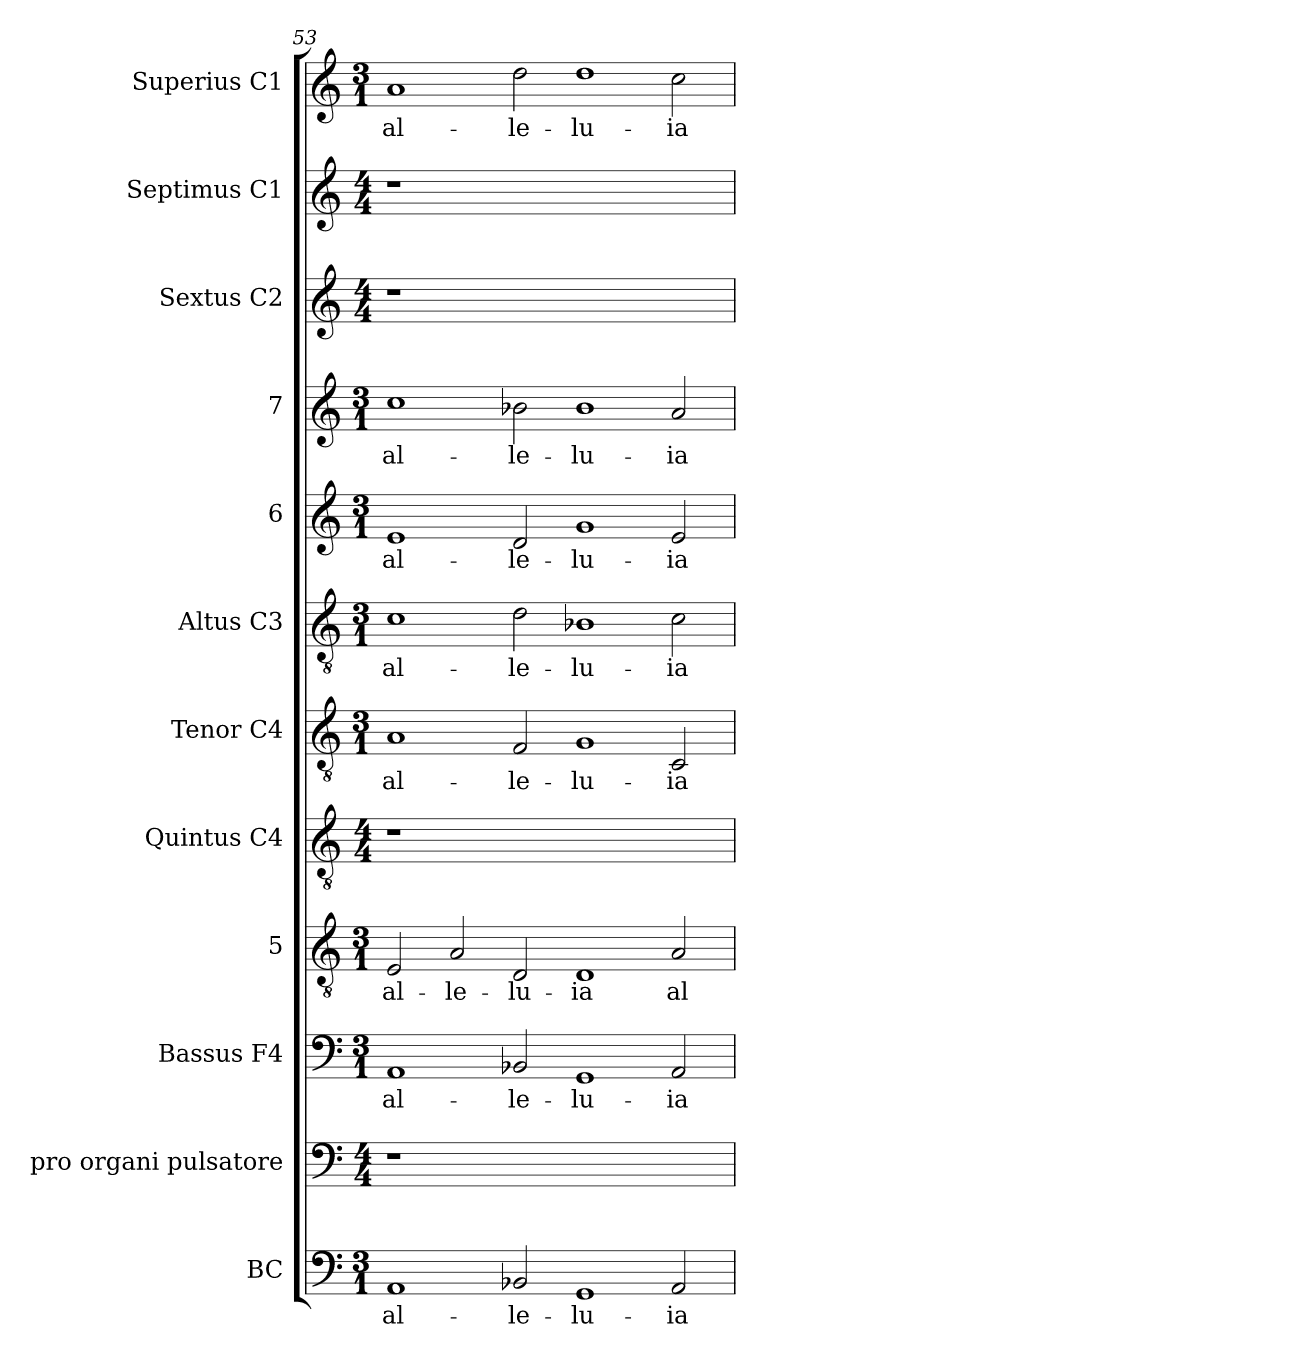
**kern	**text	**kern	**kern	**text	**kern	**text	**kern	**kern	**text	**kern	**text	**kern	**text	**kern	**text	**kern	**kern	**kern	**text
*part12	*part12	*part11	*part10	*part10	*part9	*part9	*part8	*part7	*part7	*part6	*part6	*part5	*part5	*part4	*part4	*part3	*part2	*part1	*part1
*staff12	*staff12	*staff11	*staff10	*staff10	*staff9	*staff9	*staff8	*staff7	*staff7	*staff6	*staff6	*staff5	*staff5	*staff4	*staff4	*staff3	*staff2	*staff1	*staff1
*I"BC	*	*I"pro organi  pulsatore	*I"Bassus  F4	*	*I"5	*	*I"Quintus  C4	*I"Tenor  C4	*	*I"Altus  C3	*	*I"6	*	*I"7	*	*I"Sextus  C2	*I"Septimus  C1	*I"Superius  C1	*
*I'BC	*	*	*I'B	*	*	*	*	*I'T	*	*I'A	*	*	*	*	*	*I'S	*	*I'S	*
*clefF4	*	*clefF4	*clefF4	*	*clefGv2	*	*clefGv2	*clefGv2	*	*clefGv2	*	*clefG2	*	*clefG2	*	*clefG2	*clefG2	*clefG2	*
*k[]	*	*k[]	*k[]	*	*k[]	*	*k[]	*k[]	*	*k[]	*	*k[]	*	*k[]	*	*k[]	*k[]	*k[]	*
*C:	*	*C:	*C:	*	*C:	*	*C:	*C:	*	*C:	*	*C:	*	*C:	*	*C:	*C:	*C:	*
*M3/1	*	*M4/4	*M3/1	*	*M3/1	*	*M4/4	*M3/1	*	*M3/1	*	*M3/1	*	*M3/1	*	*M4/4	*M4/4	*M3/1	*
=53	=53	=53	=53	=53	=53	=53	=53	=53	=53	=53	=53	=53	=53	=53	=53	=53	=53	=53	=53
!	!LO:LY:a:cj	!	!	!LO:LY:b:cj	!	!LO:LY:b:cj	!	!	!LO:LY:b:cj	!	!LO:LY:b:cj	!	!LO:LY:b:cj	!	!LO:LY:b:cj	!	!	!	!LO:LY:b:cj
1AA	al-	1r	1AA	al-	2E/	al-	1r	1A	al-	1c	al-	1e	al-	1cc	al-	1r	1r	1a	al-
!	!	!	!	!	!	!LO:LY:b:cj	!	!	!	!	!	!	!	!	!	!	!	!	!
.	.	.	.	.	2A/	-le-	.	.	.	.	.	.	.	.	.	.	.	.	.
!	!LO:LY:a:cj	!	!	!LO:LY:b:cj	!	!LO:LY:b:cj	!	!	!LO:LY:b:cj	!	!LO:LY:b:cj	!	!LO:LY:b:cj	!	!LO:LY:b:cj	!	!	!	!LO:LY:b:cj
2BB-X/	-le-	0ryy	2BB-X/	-le-	2D/	-lu-	0ryy	2F/	-le-	2d\	-le-	2d/	-le-	2b-X\	-le-	0ryy	0ryy	2dd\	-le-
!	!LO:LY:a:cj	!	!	!LO:LY:b:cj	!	!LO:LY:b:cj	!	!	!LO:LY:b:cj	!	!LO:LY:b:cj	!	!LO:LY:b:cj	!	!LO:LY:b:cj	!	!	!	!LO:LY:b:cj
1GG	-lu-	.	1GG	-lu-	1D	-ia	.	1G	-lu-	1B-X	-lu-	1g	-lu-	1b-	-lu-	.	.	1dd	-lu-
!	!LO:LY:a:cj	!	!	!LO:LY:b:cj	!	!LO:LY:b:cj	!	!	!LO:LY:b:cj	!	!LO:LY:b:cj	!	!LO:LY:b:cj	!	!LO:LY:b:cj	!	!	!	!LO:LY:b:cj
2AA/	-ia	.	2AA/	-ia	2A/	al-	.	2C/	-ia	2c\	-ia	2e/	-ia	2a/	-ia	.	.	2cc\	-ia
=	=	=	=	=	=	=	=	=	=	=	=	=	=	=	=	=	=	=	=
*-	*-	*-	*-	*-	*-	*-	*-	*-	*-	*-	*-	*-	*-	*-	*-	*-	*-	*-	*-
